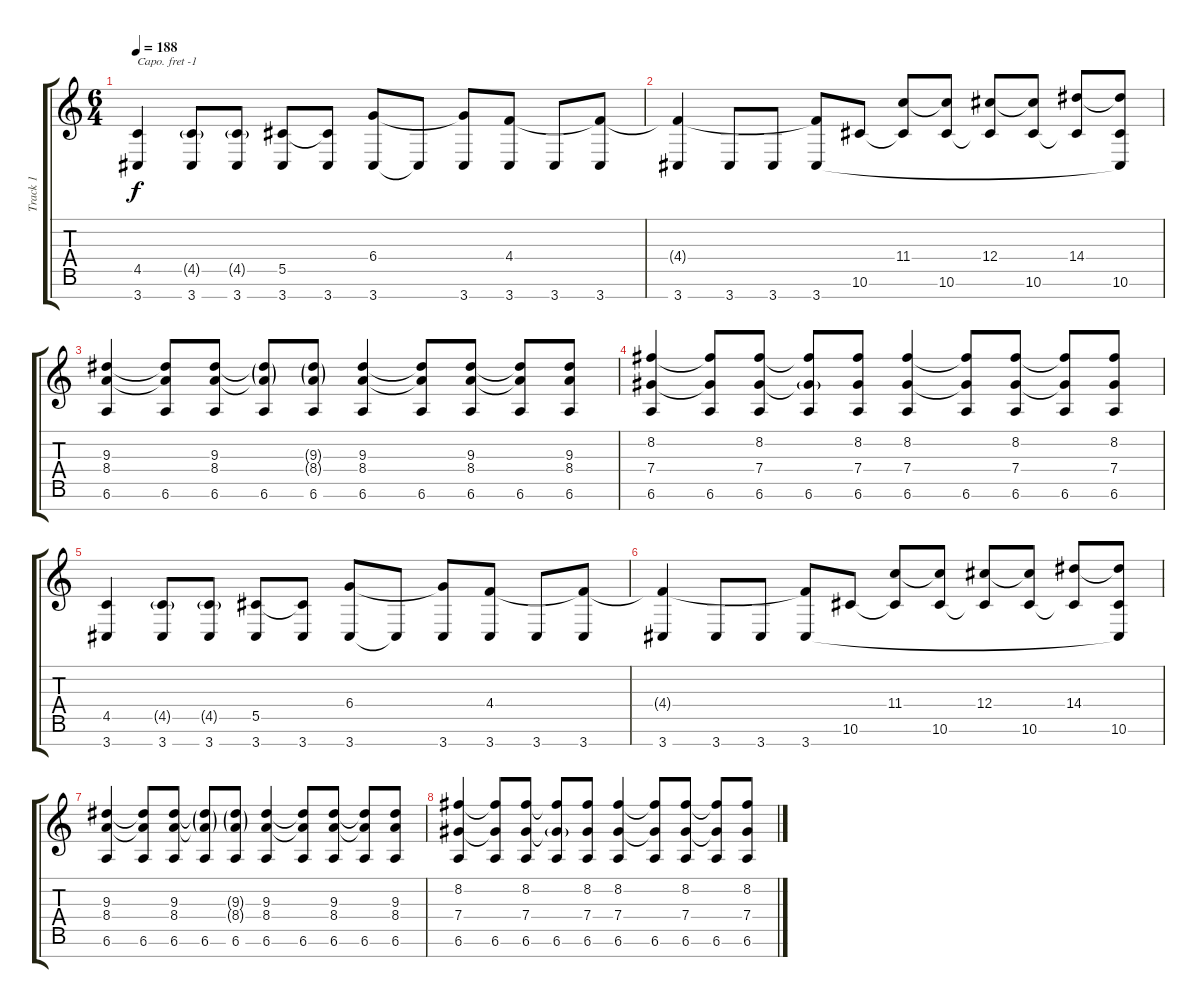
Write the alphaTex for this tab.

\track ("Track 1" "Track 1") {instrument distortionguitar}
\staff {score tabs}
\capo -1
\tuning (E4 B3 G3 D3 A2 E2 B1) {hide}
\ts (6 4)
\tempo 188
\clef g2
\ks c
(4.5 3.7).4{dy f} (4.5{g} 3.7).8 (4.5{g} 3.7).8 (5.5 3.7).8 (5.5{t} 3.7).8 (6.4 3.7).8 3.7{t}.8 (6.4{t} 3.7).8 (4.4 3.7).8 3.7.8 (4.4{t} 3.7).8 |
(4.4{t} 3.7).4 3.7.8 3.7.8 (4.4{t} 3.7).8 10.6.8 (11.4 10.6{t}).8 (11.4{t} 10.6).8 (12.4 10.6{t}).8 (12.4{t} 10.6).8 (14.4 10.6{t}).8 (14.4{t} 10.6 3.7{t}).8 |
(9.3 8.4 6.6).4 (9.3{t} 8.4{t} 6.6).8 (9.3 8.4 6.6).8 (9.3{g t} 8.4{g t} 6.6).8 (9.3{g} 8.4{g} 6.6).8 (9.3 8.4 6.6).4 (9.3{t} 8.4{t} 6.6).8 (9.3 8.4 6.6).8 (9.3{t} 8.4{t} 6.6).8 (9.3 8.4 6.6).8 |
(8.2 7.4 6.6).4 (8.2{t} 7.4{t} 6.6).8 (8.2 7.4 6.6).8 (8.2{t} 7.4{g t} 6.6).8 (8.2 7.4 6.6).8 (8.2 7.4 6.6).4 (8.2{t} 7.4{t} 6.6).8 (8.2 7.4 6.6).8 (8.2{t} 7.4{t} 6.6).8 (8.2 7.4 6.6).8 |
(4.5 3.7).4 (4.5{g} 3.7).8 (4.5{g} 3.7).8 (5.5 3.7).8 (5.5{t} 3.7).8 (6.4 3.7).8 3.7{t}.8 (6.4{t} 3.7).8 (4.4 3.7).8 3.7.8 (4.4{t} 3.7).8 |
(4.4{t} 3.7).4 3.7.8 3.7.8 (4.4{t} 3.7).8 10.6.8 (11.4 10.6{t}).8 (11.4{t} 10.6).8 (12.4 10.6{t}).8 (12.4{t} 10.6).8 (14.4 10.6{t}).8 (14.4{t} 10.6 3.7{t}).8 |
(9.3 8.4 6.6).4 (9.3{t} 8.4{t} 6.6).8 (9.3 8.4 6.6).8 (9.3{g t} 8.4{g t} 6.6).8 (9.3{g} 8.4{g} 6.6).8 (9.3 8.4 6.6).4 (9.3{t} 8.4{t} 6.6).8 (9.3 8.4 6.6).8 (9.3{t} 8.4{t} 6.6).8 (9.3 8.4 6.6).8 |
(8.2 7.4 6.6).4 (8.2{t} 7.4{t} 6.6).8 (8.2 7.4 6.6).8 (8.2{t} 7.4{g t} 6.6).8 (8.2 7.4 6.6).8 (8.2 7.4 6.6).4 (8.2{t} 7.4{t} 6.6).8 (8.2 7.4 6.6).8 (8.2{t} 7.4{t} 6.6).8 (8.2 7.4 6.6).8
